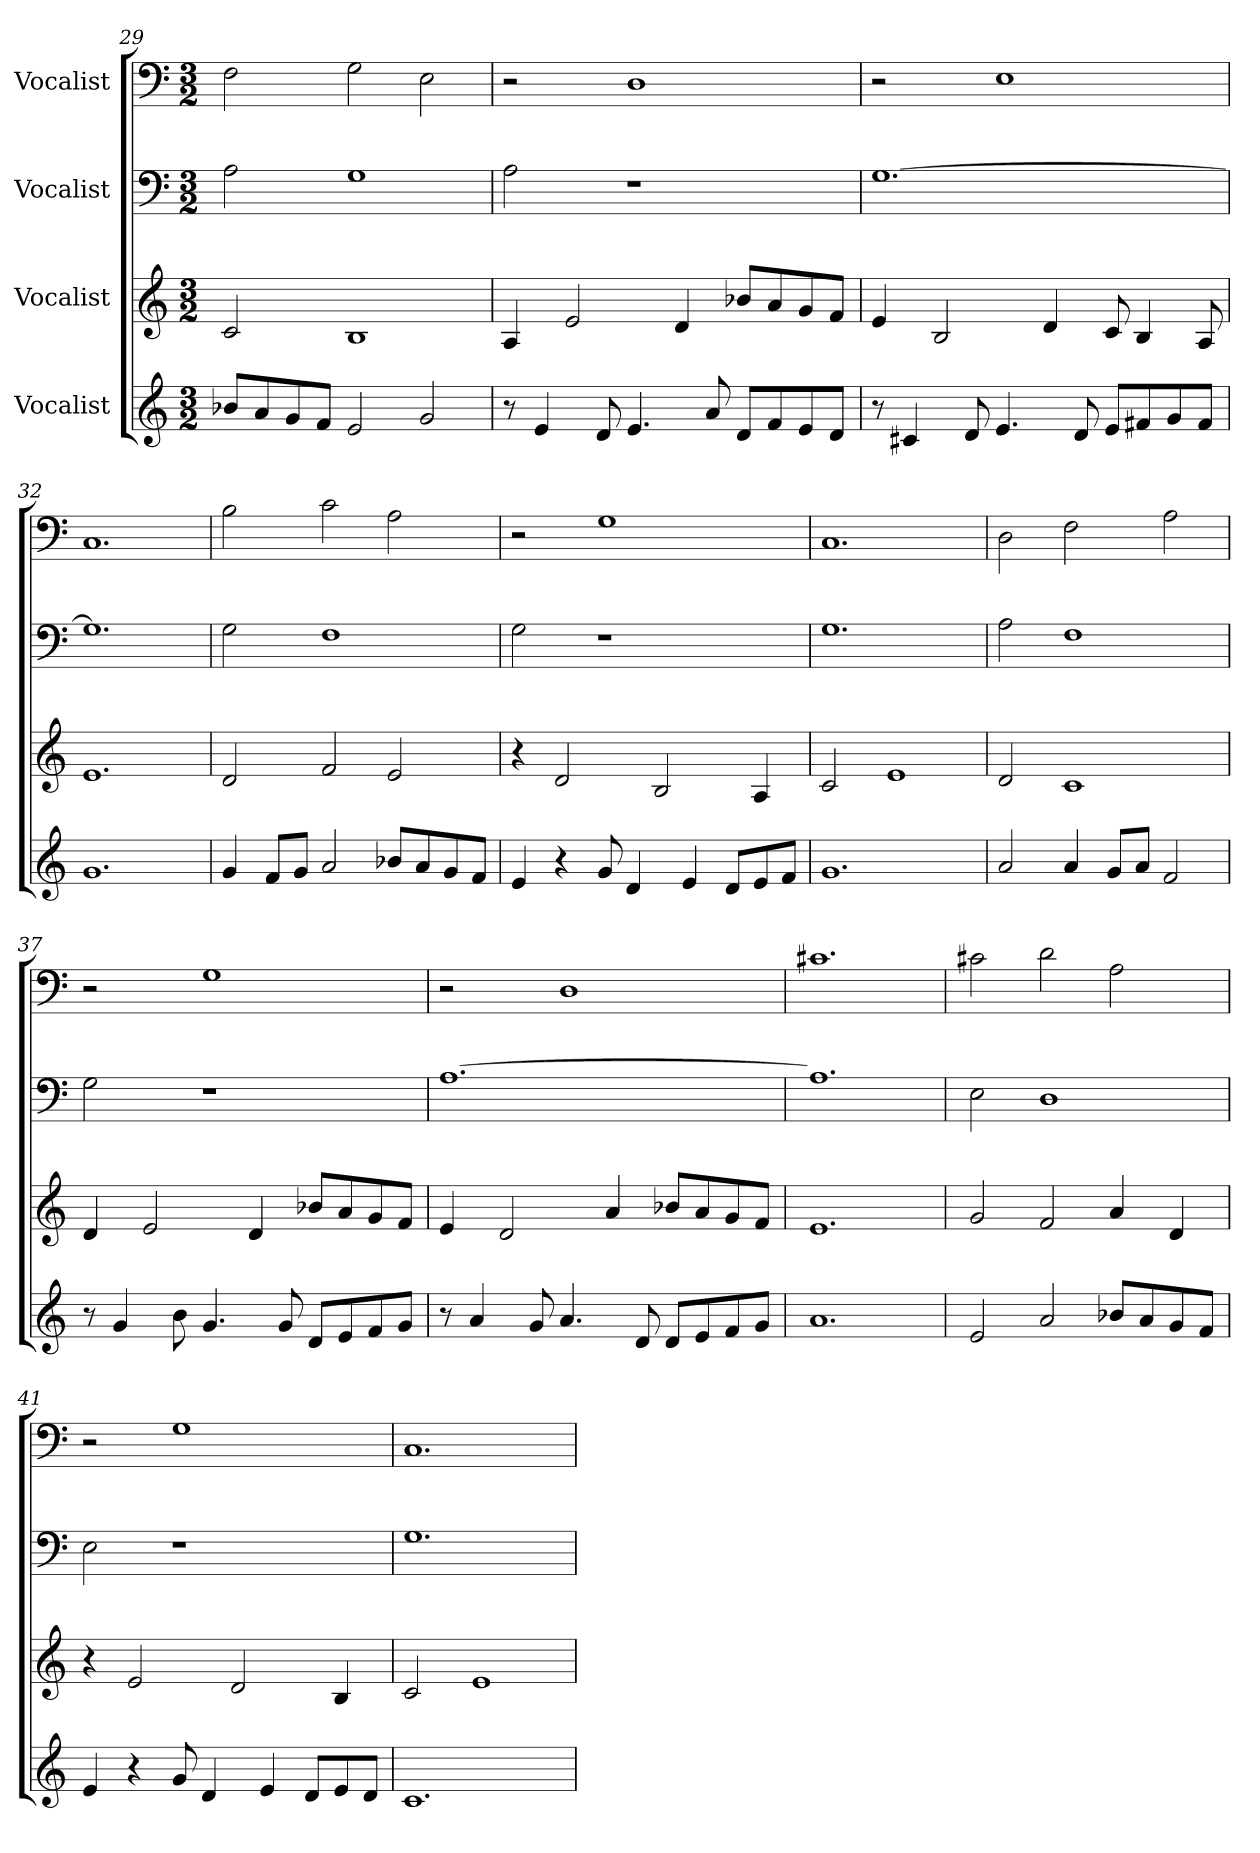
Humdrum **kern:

**kern	**kern	**kern	**kern
*part4	*part3	*part2	*part1
*staff4	*staff3	*staff2	*staff1
*I"Vocalist	*I"Vocalist	*I"Vocalist	*I"Vocalist
*M3/2	*M3/2	*M3/2	*M3/2
=29	=29	=29	=29
8b-XL	2c	2A	2F
8a	.	.	.
8g	.	.	.
8fJ	.	.	.
2e	1B	1G	2G
2g	.	.	2E
=30	=30	=30	=30
8r	4A	2A	2r
4e	.	.	.
.	2e	.	.
8d	.	.	.
4.e	.	1r	1D
.	4d	.	.
8a	.	.	.
8dL	8b-XL	.	.
8f	8a	.	.
8e	8g	.	.
8dJ	8fJ	.	.
=31	=31	=31	=31
8r	4e	[1.G	2r
4c#X	.	.	.
.	2B	.	.
8d	.	.	.
4.e	.	.	1E
.	4d	.	.
8d	.	.	.
8eL	8c	.	.
8f#X	4B	.	.
8g	.	.	.
8f#J	8A	.	.
=32	=32	=32	=32
1.g	1.e	1.G]	1.C
=33	=33	=33	=33
4g	2d	2G	2B
8fL	.	.	.
8gJ	.	.	.
2a	2f	1F	2c
8b-XL	2e	.	2A
8a	.	.	.
8g	.	.	.
8fJ	.	.	.
=34	=34	=34	=34
4e	4r	2G	2r
4r	2d	.	.
8g	.	1r	1G
4d	.	.	.
.	2B	.	.
4e	.	.	.
8dL	.	.	.
8e	4A	.	.
8fJ	.	.	.
=35	=35	=35	=35
1.g	2c	1.G	1.C
.	1e	.	.
=36	=36	=36	=36
2a	2d	2A	2D
4a	1c	1F	2F
8gL	.	.	.
8aJ	.	.	.
2f	.	.	2A
=37	=37	=37	=37
8r	4d	2G	2r
4g	.	.	.
.	2e	.	.
8b	.	.	.
4.g	.	1r	1G
.	4d	.	.
8g	.	.	.
8dL	8b-XL	.	.
8e	8a	.	.
8f	8g	.	.
8gJ	8fJ	.	.
=38	=38	=38	=38
8r	4e	[1.A	2r
4a	.	.	.
.	2d	.	.
8g	.	.	.
4.a	.	.	1D
.	4a	.	.
8d	.	.	.
8dL	8b-XL	.	.
8e	8a	.	.
8f	8g	.	.
8gJ	8fJ	.	.
=39	=39	=39	=39
1.a	1.e	1.A]	1.c#X
=40	=40	=40	=40
2e	2g	2E	2c#X
2a	2f	1D	2d
8b-XL	4a	.	2A
8a	.	.	.
8g	4d	.	.
8fJ	.	.	.
=41	=41	=41	=41
4e	4r	2E	2r
4r	2e	.	.
8g	.	1r	1G
4d	.	.	.
.	2d	.	.
4e	.	.	.
8dL	.	.	.
8e	4B	.	.
8dJ	.	.	.
=42	=42	=42	=42
1.c	2c	1.G	1.C
.	1e	.	.
=	=	=	=
*-	*-	*-	*-
